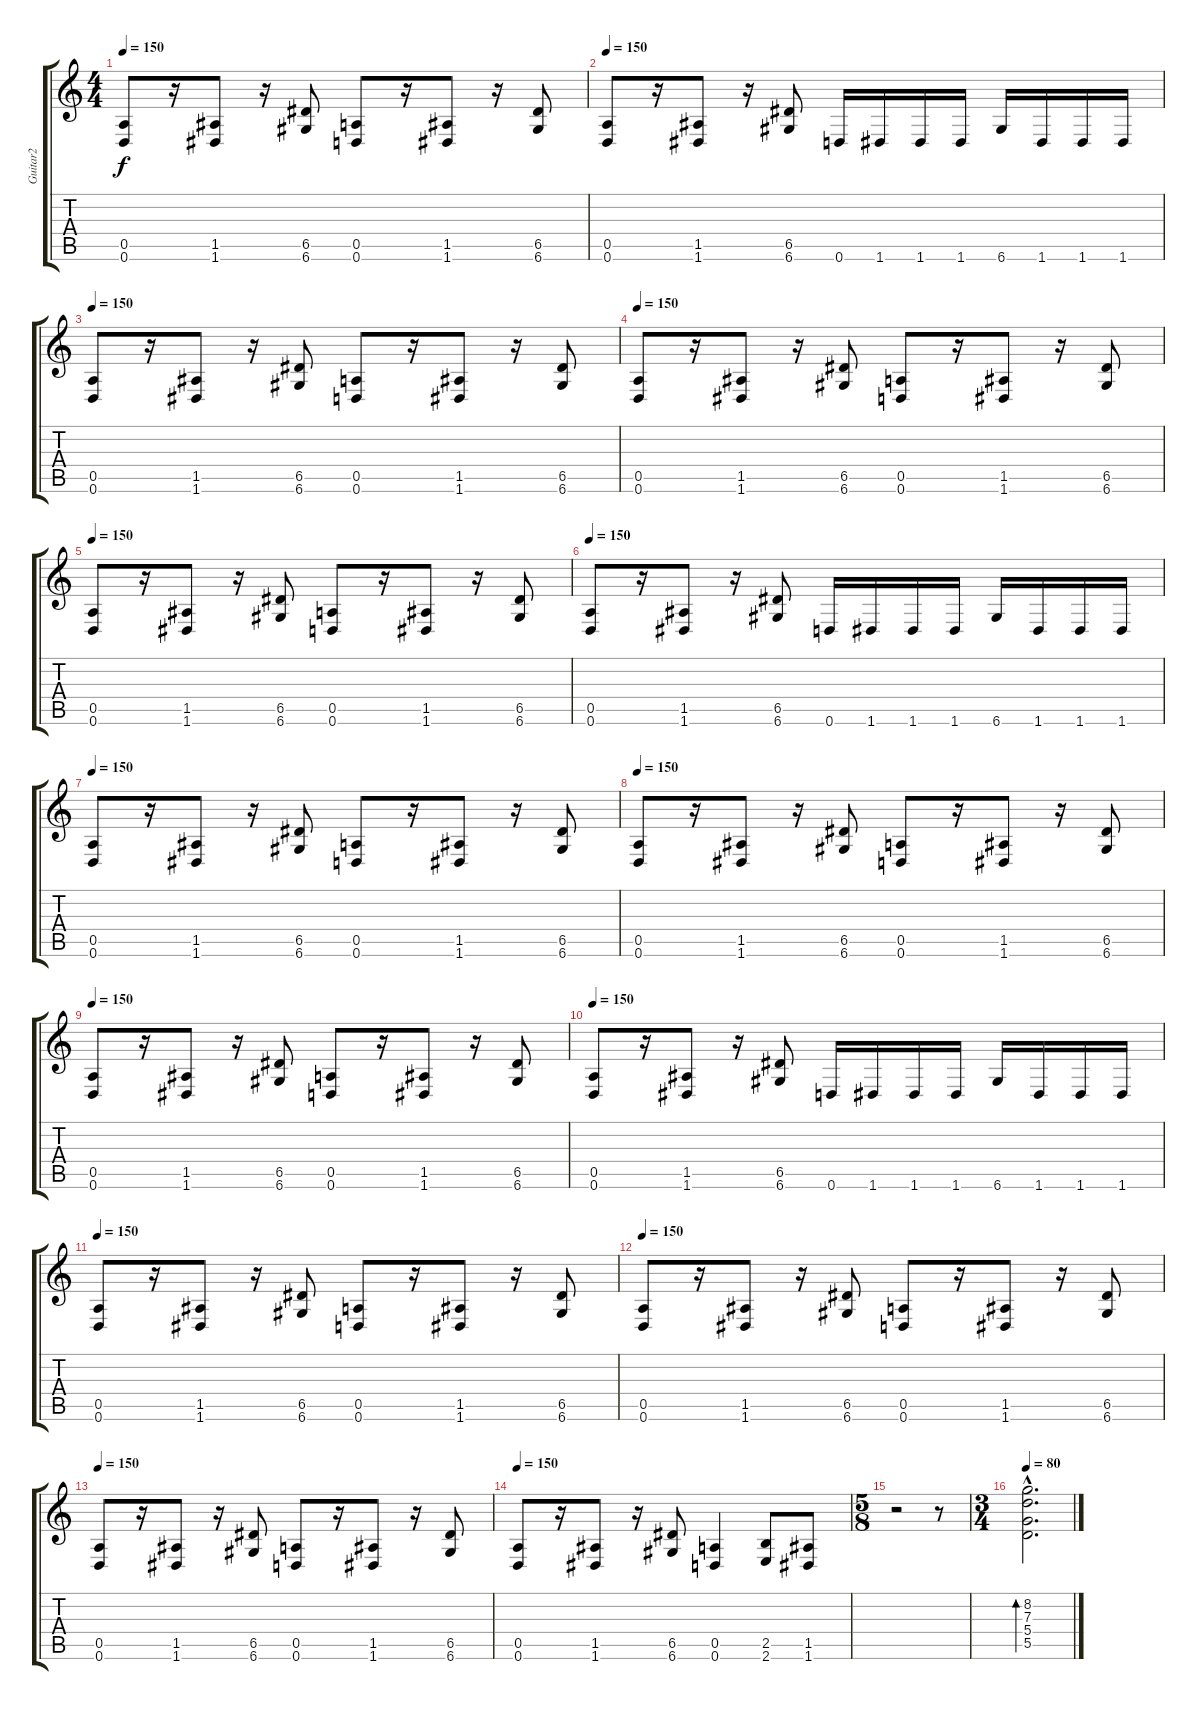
\track ("Guitar2" "Guitar2") {instrument electricguitarclean}
\staff {score tabs}
\tuning (E4 B3 G3 D3 A2 D2) {hide}
\ts (4 4)
\tempo 150
\clef g2
\ks c
(0.5 0.6).8{dy f} r.16 (1.5 1.6).8 r.16 (6.5 6.6).8 (0.5 0.6).8 r.16 (1.5 1.6).8 r.16 (6.5 6.6).8 |
\tempo 150
(0.5 0.6).8 r.16 (1.5 1.6).8 r.16 (6.5 6.6).8 0.6.16 1.6.16 1.6.16 1.6.16 6.6.16 1.6.16 1.6.16 1.6.16 |
\tempo 150
(0.5 0.6).8 r.16 (1.5 1.6).8 r.16 (6.5 6.6).8 (0.5 0.6).8 r.16 (1.5 1.6).8 r.16 (6.5 6.6).8 |
\tempo 150
(0.5 0.6).8 r.16 (1.5 1.6).8 r.16 (6.5 6.6).8 (0.5 0.6).8 r.16 (1.5 1.6).8 r.16 (6.5 6.6).8 |
\tempo 150
(0.5 0.6).8 r.16 (1.5 1.6).8 r.16 (6.5 6.6).8 (0.5 0.6).8 r.16 (1.5 1.6).8 r.16 (6.5 6.6).8 |
\tempo 150
(0.5 0.6).8 r.16 (1.5 1.6).8 r.16 (6.5 6.6).8 0.6.16 1.6.16 1.6.16 1.6.16 6.6.16 1.6.16 1.6.16 1.6.16 |
\tempo 150
(0.5 0.6).8 r.16 (1.5 1.6).8 r.16 (6.5 6.6).8 (0.5 0.6).8 r.16 (1.5 1.6).8 r.16 (6.5 6.6).8 |
\tempo 150
(0.5 0.6).8 r.16 (1.5 1.6).8 r.16 (6.5 6.6).8 (0.5 0.6).8 r.16 (1.5 1.6).8 r.16 (6.5 6.6).8 |
\tempo 150
(0.5 0.6).8 r.16 (1.5 1.6).8 r.16 (6.5 6.6).8 (0.5 0.6).8 r.16 (1.5 1.6).8 r.16 (6.5 6.6).8 |
\tempo 150
(0.5 0.6).8 r.16 (1.5 1.6).8 r.16 (6.5 6.6).8 0.6.16 1.6.16 1.6.16 1.6.16 6.6.16 1.6.16 1.6.16 1.6.16 |
\tempo 150
(0.5 0.6).8 r.16 (1.5 1.6).8 r.16 (6.5 6.6).8 (0.5 0.6).8 r.16 (1.5 1.6).8 r.16 (6.5 6.6).8 |
\tempo 150
(0.5 0.6).8 r.16 (1.5 1.6).8 r.16 (6.5 6.6).8 (0.5 0.6).8 r.16 (1.5 1.6).8 r.16 (6.5 6.6).8 |
\tempo 150
(0.5 0.6).8 r.16 (1.5 1.6).8 r.16 (6.5 6.6).8 (0.5 0.6).8 r.16 (1.5 1.6).8 r.16 (6.5 6.6).8 |
\tempo 150
(0.5 0.6).8 r.16 (1.5 1.6).8 r.16 (6.5 6.6).8 (0.5 0.6).4 (2.5 2.6).8 (1.5 1.6).8 |
\ts (5 8)
r.2 r.8 |
\ts (3 4)
\tempo 80
(8.2{hac} 7.3{hac} 5.4{hac} 5.5{hac}).2{d bd 120 instrument electricguitarclean}
